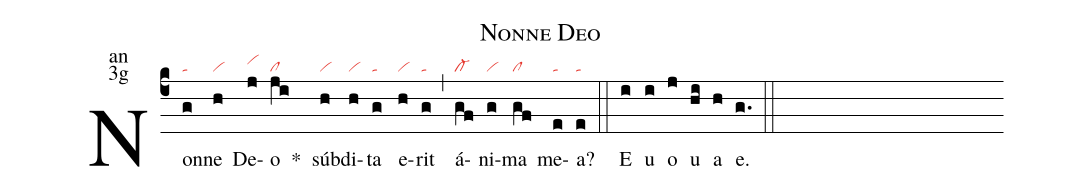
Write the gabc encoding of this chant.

name:Nonne Deo;
office-part:an;
mode:3g;
nabc-lines:1;
%%
(c4) Non(g|ta)ne(h|vi) De(j|vihi)o(ji|cl) *() súb(h|vi)di(h|vi)ta(g|ta) e(h|vi)rit(g|ta) (,) á(gf|cl-)ni(g|vi)ma(gf|cl) me(e|ta)a?(e|ta) (::)
<eu>E(i) u(i) o(j) u(hi) a(h) e.</eu>(g.) (::)
